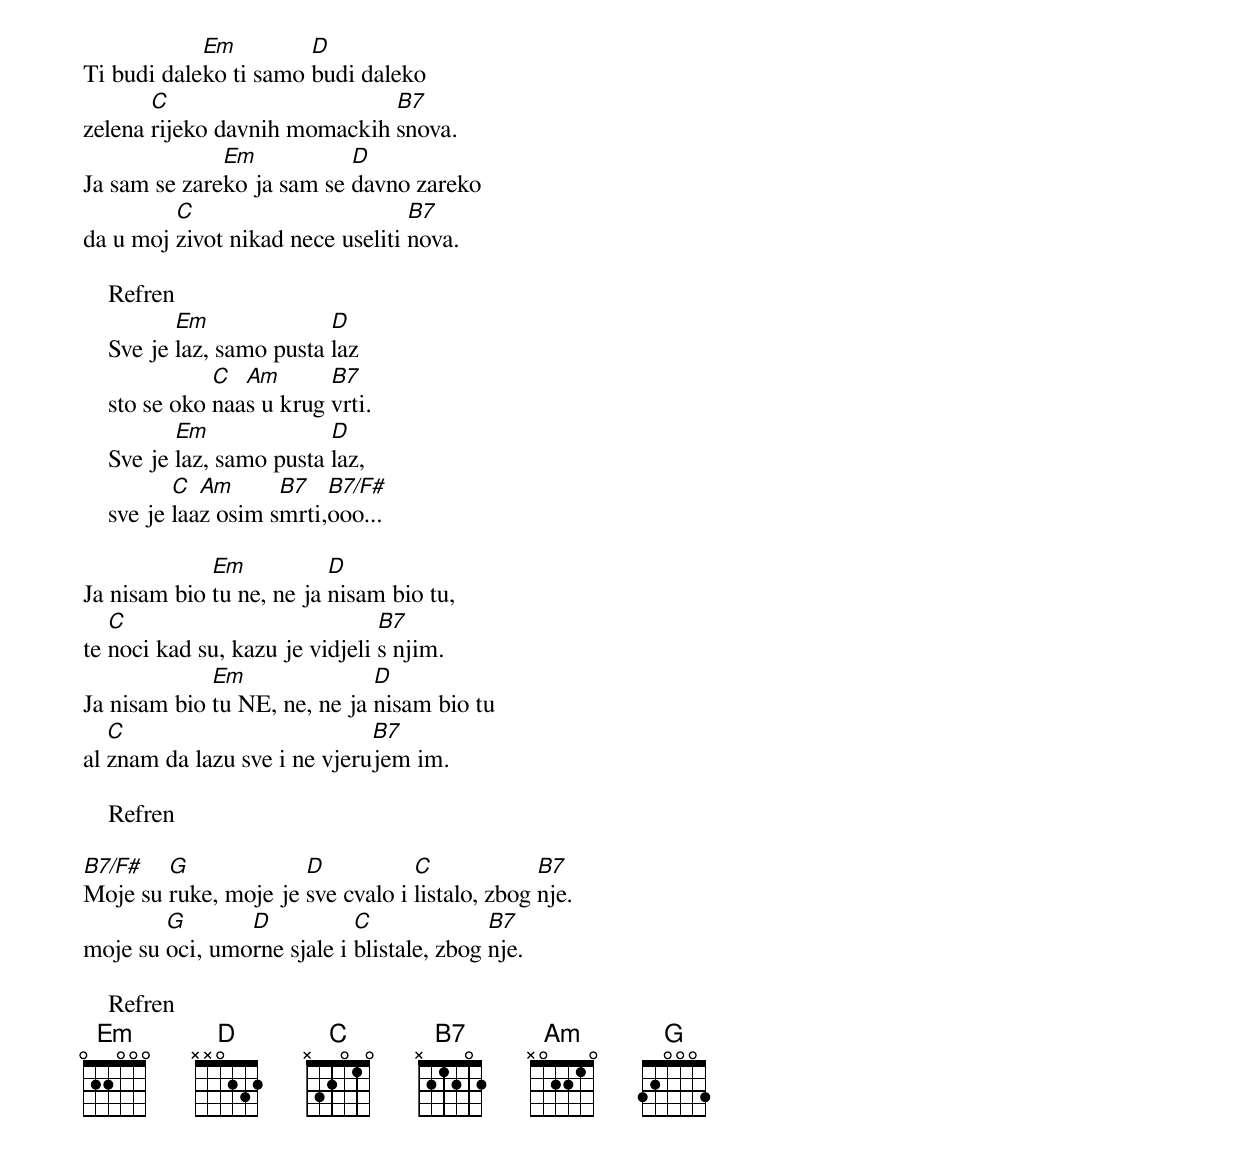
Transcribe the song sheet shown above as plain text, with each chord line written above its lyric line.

            Em         D
Ti budi daleko ti samo budi daleko
       C                      B7
zelena rijeko davnih momackih snova.
              Em           D
Ja sam se zareko ja sam se davno zareko
         C                        B7
da u moj zivot nikad nece useliti nova.

    Refren
           Em              D
    Sve je laz, samo pusta laz
               C  Am       B7
    sto se oko naas u krug vrti.
           Em              D
    Sve je laz, samo pusta laz,
           C  Am      B7   B7/F#
    sve je laaz osim smrti,ooo...

             Em           D
Ja nisam bio tu ne, ne ja nisam bio tu,
   C                            B7
te noci kad su, kazu je vidjeli s njim.
             Em               D
Ja nisam bio tu NE, ne, ne ja nisam bio tu
   C                          B7
al znam da lazu sve i ne vjerujem im.

    Refren

B7/F#   G             D           C             B7
Moje su ruke, moje je sve cvalo i listalo, zbog nje.
        G       D           C              B7
moje su oci, umorne sjale i blistale, zbog nje.

    Refren
